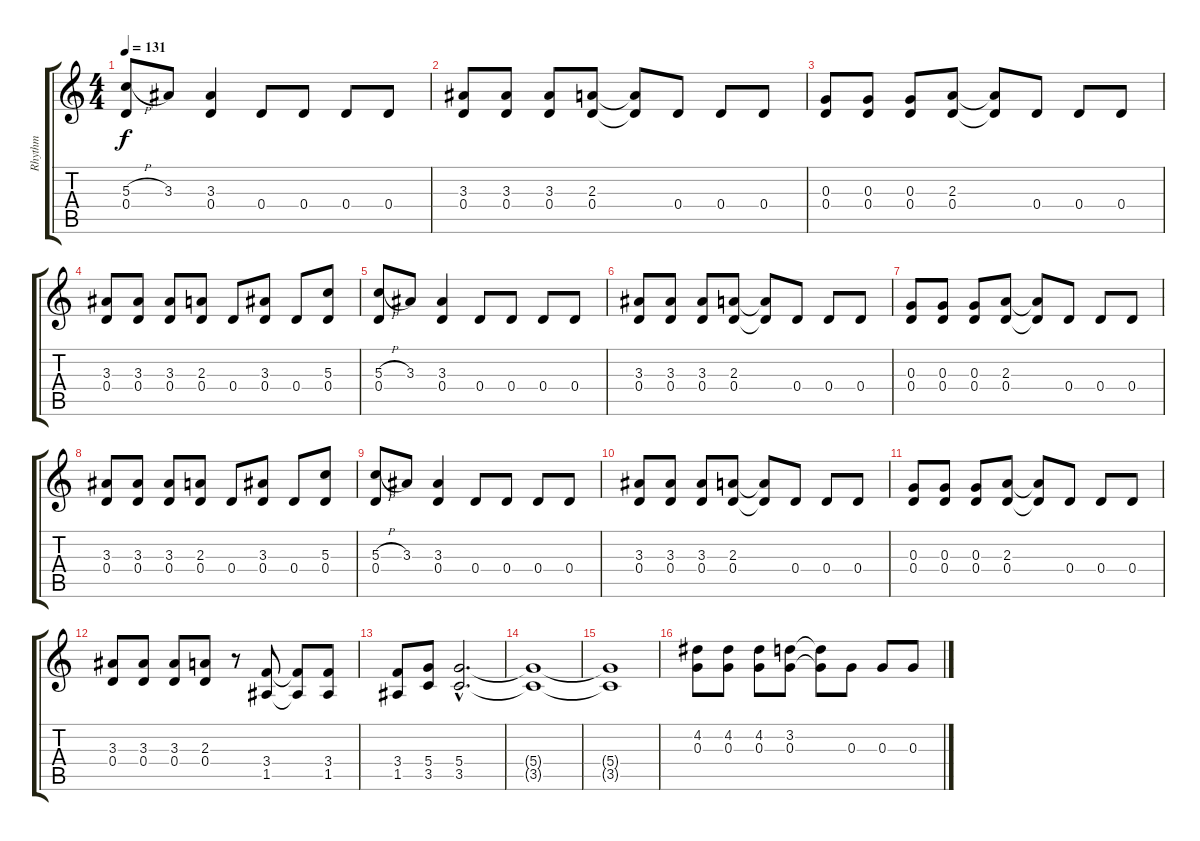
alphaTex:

\track ("Rhythm" "Rhythm") {instrument overdrivenguitar}
\staff {score tabs}
\tuning (E4 B3 G3 D3 A2 D2) {hide}
\ts (4 4)
\tempo 131
\clef g2
\ks c
(5.3{h} 0.4).8{dy f} 3.3.8 (3.3 0.4).4 0.4.8 0.4.8 0.4.8 0.4.8 |
(3.3 0.4).8 (3.3 0.4).8 (3.3 0.4).8 (2.3 0.4).8 (2.3{t} 0.4{t}).8 0.4.8 0.4.8 0.4.8 |
(0.3 0.4).8 (0.3 0.4).8 (0.3 0.4).8 (2.3 0.4).8 (2.3{t} 0.4{t}).8 0.4.8 0.4.8 0.4.8 |
(3.3 0.4).8 (3.3 0.4).8 (3.3 0.4).8 (2.3 0.4).8 0.4.8 (3.3 0.4).8 0.4.8 (5.3 0.4).8 |
(5.3{h} 0.4).8 3.3.8 (3.3 0.4).4 0.4.8 0.4.8 0.4.8 0.4.8 |
(3.3 0.4).8 (3.3 0.4).8 (3.3 0.4).8 (2.3 0.4).8 (2.3{t} 0.4{t}).8 0.4.8 0.4.8 0.4.8 |
(0.3 0.4).8 (0.3 0.4).8 (0.3 0.4).8 (2.3 0.4).8 (2.3{t} 0.4{t}).8 0.4.8 0.4.8 0.4.8 |
(3.3 0.4).8 (3.3 0.4).8 (3.3 0.4).8 (2.3 0.4).8 0.4.8 (3.3 0.4).8 0.4.8 (5.3 0.4).8 |
(5.3{h} 0.4).8 3.3.8 (3.3 0.4).4 0.4.8 0.4.8 0.4.8 0.4.8 |
(3.3 0.4).8 (3.3 0.4).8 (3.3 0.4).8 (2.3 0.4).8 (2.3{t} 0.4{t}).8 0.4.8 0.4.8 0.4.8 |
(0.3 0.4).8 (0.3 0.4).8 (0.3 0.4).8 (2.3 0.4).8 (2.3{t} 0.4{t}).8 0.4.8 0.4.8 0.4.8 |
(3.3 0.4).8 (3.3 0.4).8 (3.3 0.4).8 (2.3 0.4).8 r.8 (3.4 1.5).8 (3.4{t} 1.5{t}).8 (3.4 1.5).8 |
(3.4 1.5).8 (5.4 3.5).8 (5.4{hac} 3.5{hac}).2{d} |
(5.4{t} 3.5{t}).1 |
(5.4{t} 3.5{t}).1 |
(4.2 0.3).8 (4.2 0.3).8 (4.2 0.3).8 (3.2 0.3).8 (3.2{t} 0.3{t}).8 0.3.8 0.3.8 0.3.8
